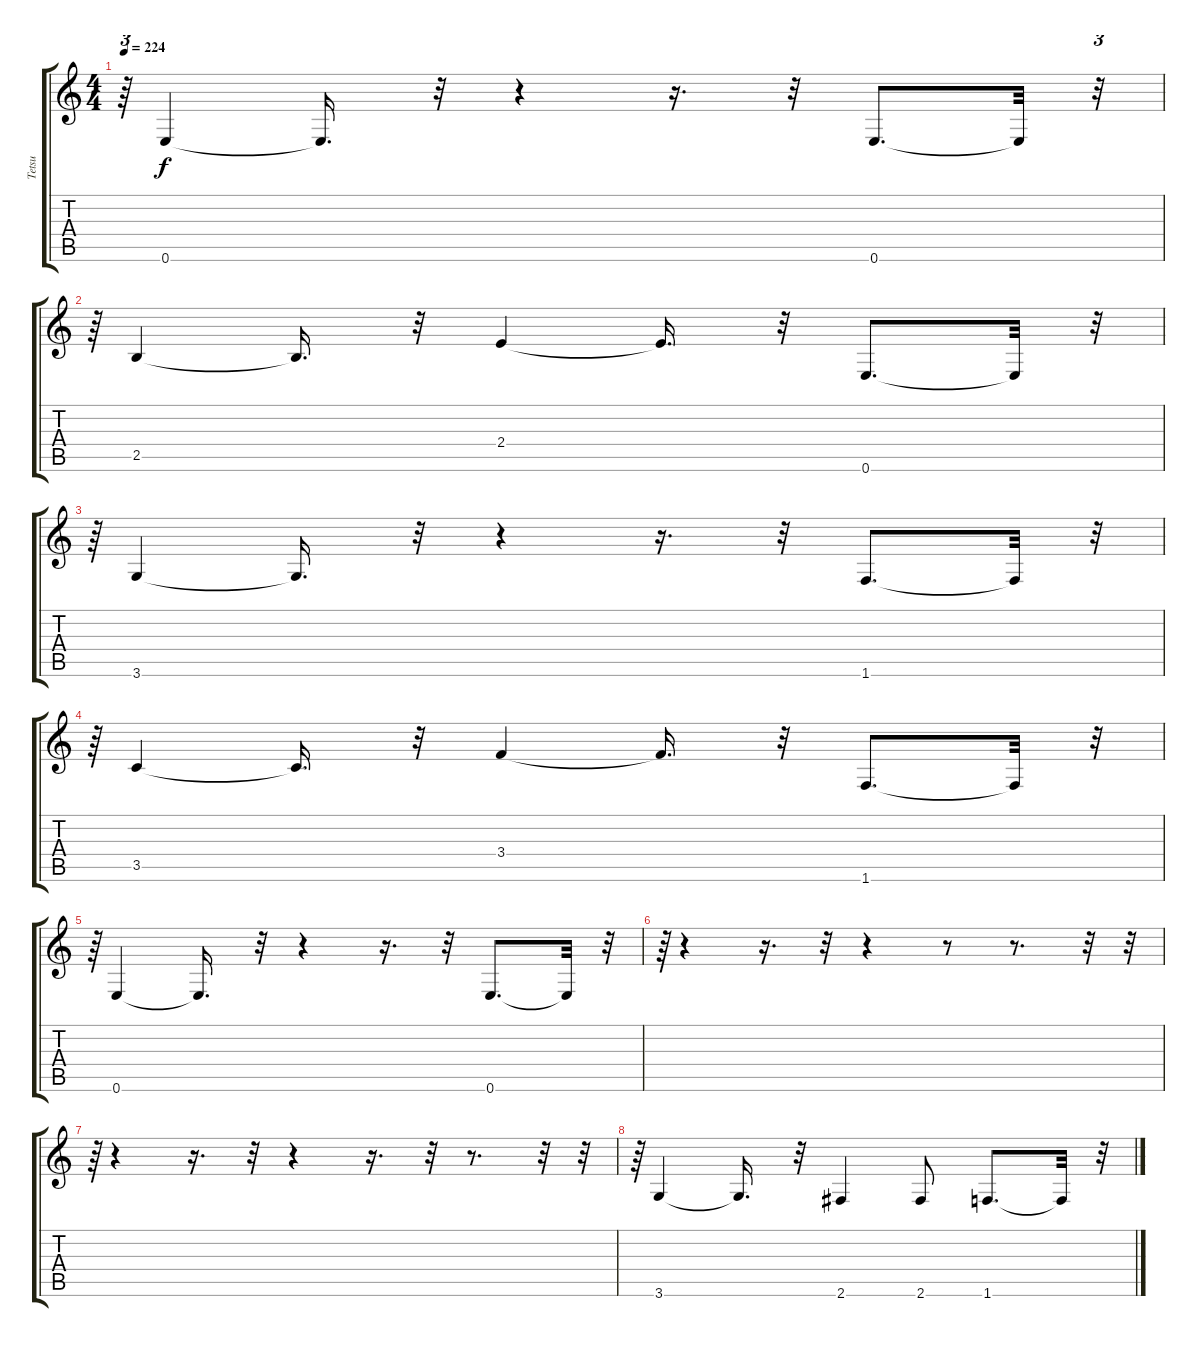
\track ("Tetsu" "Tetsu") {instrument electricbasspick}
\staff {score tabs}
\tuning (E4 B3 G3 D3 A2 E2) {hide}
\ts (4 4)
\tempo 224
\clef g2
\ks c
r.64{tu (3 2) dy f} 0.6.4 0.6{t}.16{d} r.32 r.4 r.16{d} r.32 0.6.8{d} 0.6{t}.32 r.32{tu (3 2)} |
r.64{tu (3 2)} 2.5.4 2.5{t}.16{d} r.32 2.4.4 2.4{t}.16{d} r.32 0.6.8{d} 0.6{t}.32 r.32{tu (3 2)} |
r.64{tu (3 2)} 3.6.4 3.6{t}.16{d} r.32 r.4 r.16{d} r.32 1.6.8{d} 1.6{t}.32 r.32{tu (3 2)} |
r.64{tu (3 2)} 3.5.4 3.5{t}.16{d} r.32 3.4.4 3.4{t}.16{d} r.32 1.6.8{d} 1.6{t}.32 r.32{tu (3 2)} |
r.64{tu (3 2)} 0.6.4 0.6{t}.16{d} r.32 r.4 r.16{d} r.32 0.6.8{d} 0.6{t}.32 r.32{tu (3 2)} |
r.64{tu (3 2)} r.4 r.16{d} r.32 r.4 r.8 r.8{d} r.32 r.32{tu (3 2)} |
r.64{tu (3 2)} r.4 r.16{d} r.32 r.4 r.16{d} r.32 r.8{d} r.32 r.32{tu (3 2)} |
r.64{tu (3 2)} 3.6.4 3.6{t}.16{d} r.32 2.6.4 2.6.8 1.6.8{d} 1.6{t}.32 r.32{tu (3 2)}
